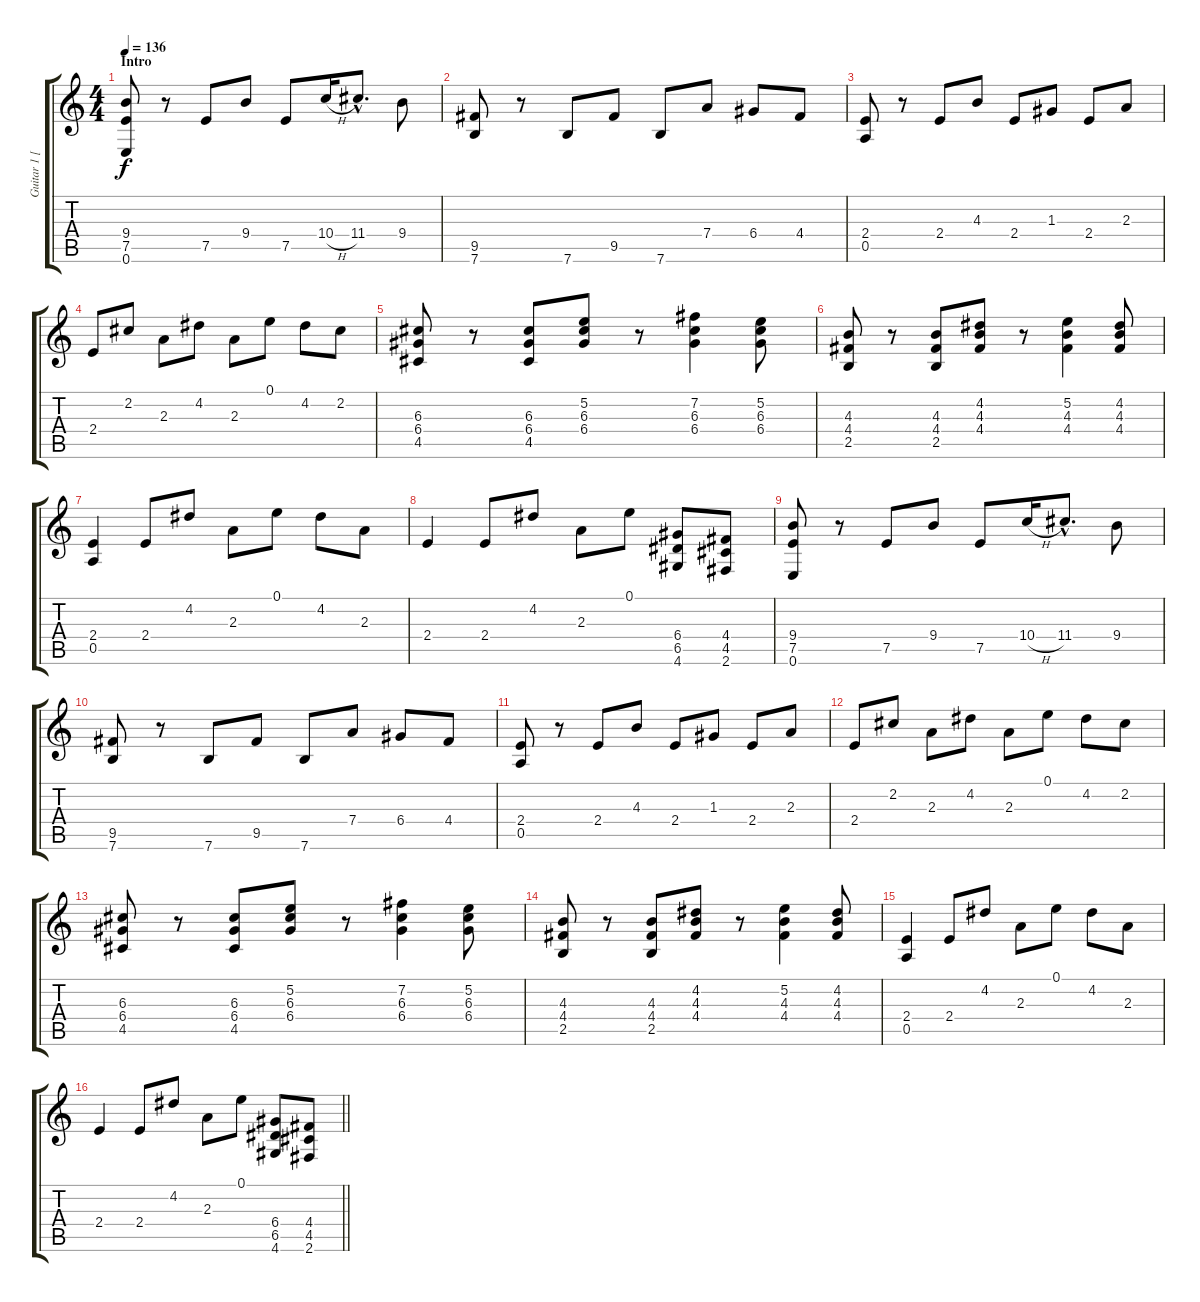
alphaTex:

\track ("Guitar 1 [Rhythm]" "Guitar 1 [") {instrument overdrivenguitar}
\staff {score tabs}
\tuning (E4 B3 G3 D3 A2 E2) {hide}
\ts (4 4)
\section ("" "Intro")
\tempo 136
\clef g2
\ks c
(9.4 7.5 0.6).8{dy f instrument overdrivenguitar} r.8 7.5.8 9.4.8 7.5.8 10.4{h}.16 11.4{hac}.8{d} 9.4.8 |
(9.5 7.6).8 r.8 7.6.8 9.5.8 7.6.8 7.4.8 6.4.8 4.4.8 |
(2.4 0.5).8 r.8 2.4.8 4.3.8 2.4.8 1.3.8 2.4.8 2.3.8 |
2.4.8 2.2.8 2.3.8 4.2.8 2.3.8 0.1.8 4.2.8 2.2.8 |
(6.3 6.4 4.5).8 r.8 (6.3 6.4 4.5).8 (5.2 6.3 6.4).8 r.8 (7.2 6.3 6.4).4 (5.2 6.3 6.4).8 |
(4.3 4.4 2.5).8 r.8 (4.3 4.4 2.5).8 (4.2 4.3 4.4).8 r.8 (5.2 4.3 4.4).4 (4.2 4.3 4.4).8 |
(2.4 0.5).4 2.4.8 4.2.8 2.3.8 0.1.8 4.2.8 2.3.8 |
2.4.4 2.4.8 4.2.8 2.3.8 0.1.8 (6.4 6.5 4.6).8 (4.4 4.5 2.6).8 |
(9.4 7.5 0.6).8 r.8 7.5.8 9.4.8 7.5.8 10.4{h}.16 11.4{hac}.8{d} 9.4.8 |
(9.5 7.6).8 r.8 7.6.8 9.5.8 7.6.8 7.4.8 6.4.8 4.4.8 |
(2.4 0.5).8 r.8 2.4.8 4.3.8 2.4.8 1.3.8 2.4.8 2.3.8 |
2.4.8 2.2.8 2.3.8 4.2.8 2.3.8 0.1.8 4.2.8 2.2.8 |
(6.3 6.4 4.5).8 r.8 (6.3 6.4 4.5).8 (5.2 6.3 6.4).8 r.8 (7.2 6.3 6.4).4 (5.2 6.3 6.4).8 |
(4.3 4.4 2.5).8 r.8 (4.3 4.4 2.5).8 (4.2 4.3 4.4).8 r.8 (5.2 4.3 4.4).4 (4.2 4.3 4.4).8 |
(2.4 0.5).4 2.4.8 4.2.8 2.3.8 0.1.8 4.2.8 2.3.8 |
\barLineRight lightlight
2.4.4 2.4.8 4.2.8 2.3.8 0.1.8 (6.4 6.5 4.6).8 (4.4 4.5 2.6).8
